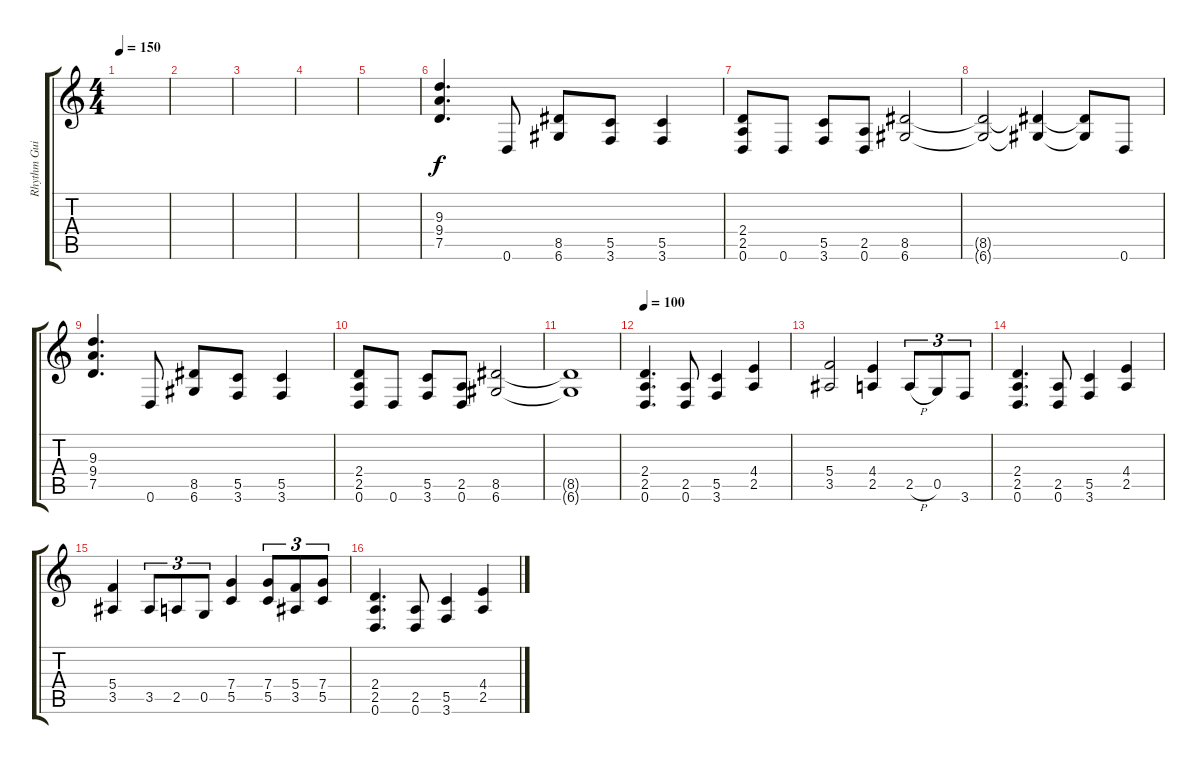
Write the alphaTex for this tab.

\track ("Rhythm Guitar" "Rhythm Gui") {instrument distortionguitar}
\staff {score tabs}
\tuning (D4 A3 F3 C3 G2 D2) {hide}
\ts (4 4)
\tempo 150
\clef g2
\ks c
|
|
|
|
|
(9.3 9.4 7.5).4{d} 0.6.8 (8.5 6.6).8 (5.5 3.6).8 (5.5 3.6).4 |
(2.4 2.5 0.6).8 0.6.8 (5.5 3.6).8 (2.5 0.6).8 (8.5 6.6).2 |
(8.5{t} 6.6{t}).2 (8.5{t} 6.6{t}).4 (8.5{t} 6.6{t}).8 0.6.8 |
(9.3 9.4 7.5).4{d} 0.6.8 (8.5 6.6).8 (5.5 3.6).8 (5.5 3.6).4 |
(2.4 2.5 0.6).8 0.6.8 (5.5 3.6).8 (2.5 0.6).8 (8.5 6.6).2 |
(8.5{t} 6.6{t}).1 |
\tempo 100
(2.4 2.5 0.6).4{d} (2.5 0.6).8 (5.5 3.6).4 (4.4 2.5).4 |
(5.4 3.5).2 (4.4 2.5).4 2.5{h}.8{tu (3 2)} 0.5.8{tu (3 2)} 3.6.8{tu (3 2)} |
(2.4 2.5 0.6).4{d} (2.5 0.6).8 (5.5 3.6).4 (4.4 2.5).4 |
(5.4 3.5).4 3.5.8{tu (3 2)} 2.5.8{tu (3 2)} 0.5.8{tu (3 2)} (7.4 5.5).4 (7.4 5.5).8{tu (3 2)} (5.4 3.5).8{tu (3 2)} (7.4 5.5).8{tu (3 2)} |
(2.4 2.5 0.6).4{d} (2.5 0.6).8 (5.5 3.6).4 (4.4 2.5).4
